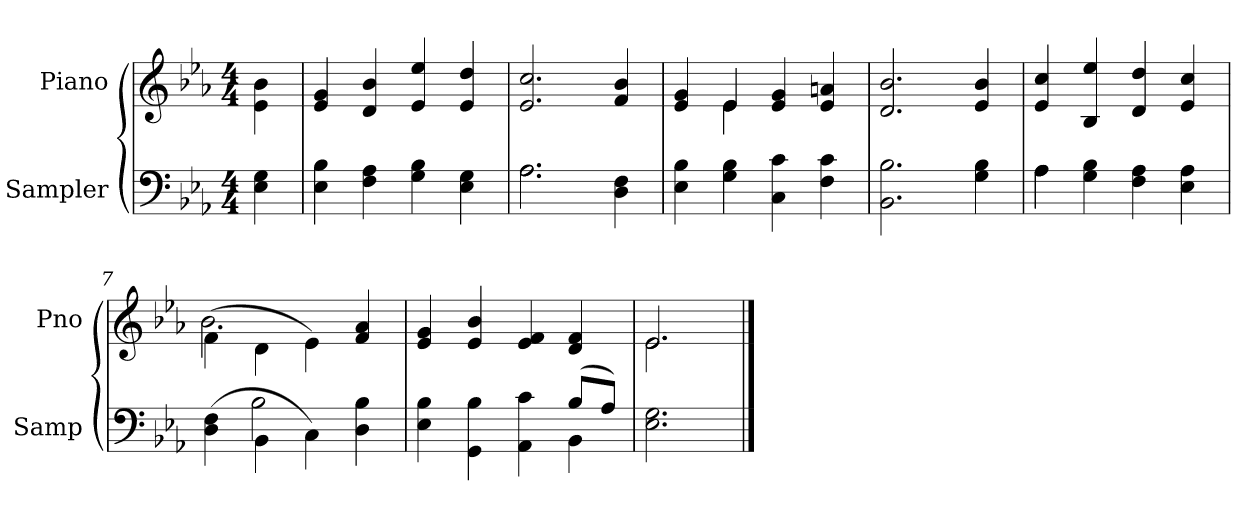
**kern	**kern
*part2	*part1
*staff2	*staff1
*I"Sampler	*I"Piano
*I'Samp	*I'Pno
*clefF4	*clefG2
*k[b-e-a-]	*k[b-e-a-]
*E-:	*E-:
*M4/4	*M4/4
=1	=1
4E- 4G	4e-\ 4b-\
=2	=2
4E- 4B-	4e- 4g
4F 4A-	4d 4b-
4G 4B-	4e- 4ee-
4E- 4G	4e- 4dd
=3	=3
*^	*
2.A-\	2.A-	2.e- 2.cc
4D 4F	4ryy	4f 4b-
*v	*v	*
=4	=4
*	*^
4E- 4B-	4e- 4g	4ryy
4G 4B-	4e-/	4e-
4C 4c	4e- 4g	2ryy
4F 4c	4e- 4an	.
*	*v	*v
=5	=5
2.BB- 2.B-	2.d 2.b-
4G 4B-	4e- 4b-
=6	=6
*^	*
4A-\	4A-	4e- 4cc
4G 4B-	2.ryy	4B- 4ee-
4F 4A-	.	4d 4dd
4E- 4A-	.	4e- 4cc
=7	=7	=7
*	*	*^
(4D 4F	4ryy	(4f\	2.b-
4BB-\	2B-	4d\	.
4C\)	.	4e-\)	.
4D 4B-	4ryy	4f 4a-	4ryy
*	*	*v	*v
=8	=8	=8
4E- 4B-	2.ryy	4e- 4g
4GG 4B-	.	4e- 4b-
4AA- 4c	.	4e- 4f
(8B-/L	4BB-	4d 4f
8A-/J)	.	.
*v	*v	*
=9	=9
*	*^
2.E- 2.G	2.e-/	2.e-
*	*v	*v
==	==
*-	*-
